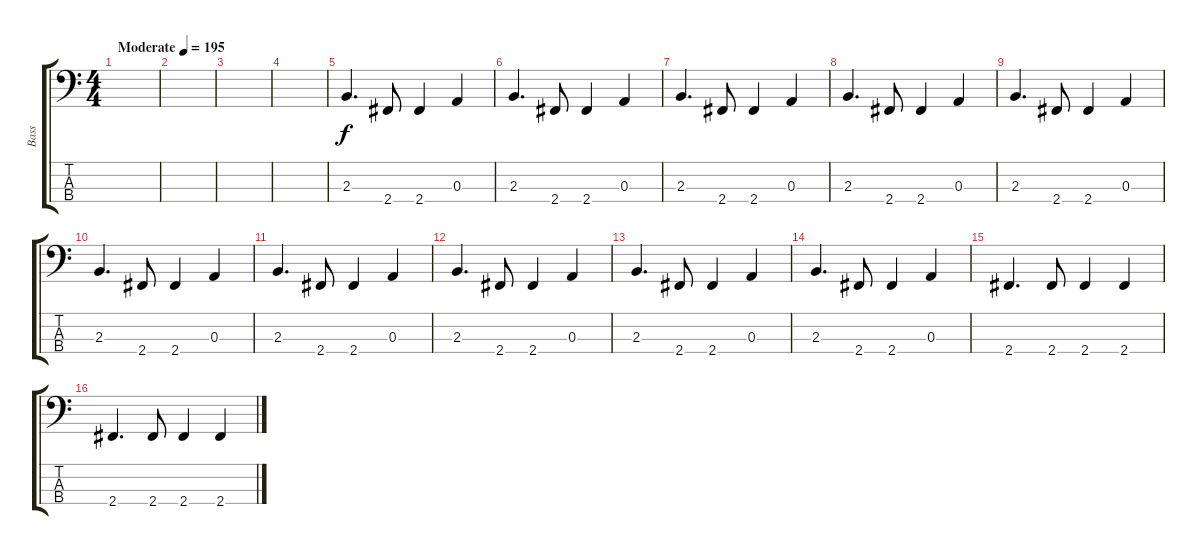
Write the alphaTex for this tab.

\track ("Bass" "Bass") {instrument electricbassfinger}
\staff {score tabs}
\tuning (G2 D2 A1 E1) {hide}
\ts (4 4)
\tempo (195 "Moderate")
\clef f4
\ks c
|
|
|
|
2.3.4{d} 2.4.8 2.4.4 0.3.4 |
2.3.4{d} 2.4.8 2.4.4 0.3.4 |
2.3.4{d} 2.4.8 2.4.4 0.3.4 |
2.3.4{d} 2.4.8 2.4.4 0.3.4 |
2.3.4{d} 2.4.8 2.4.4 0.3.4 |
2.3.4{d} 2.4.8 2.4.4 0.3.4 |
2.3.4{d} 2.4.8 2.4.4 0.3.4 |
2.3.4{d} 2.4.8 2.4.4 0.3.4 |
2.3.4{d} 2.4.8 2.4.4 0.3.4 |
2.3.4{d} 2.4.8 2.4.4 0.3.4 |
2.4.4{d} 2.4.8 2.4.4 2.4.4 |
2.4.4{d} 2.4.8 2.4.4 2.4.4
